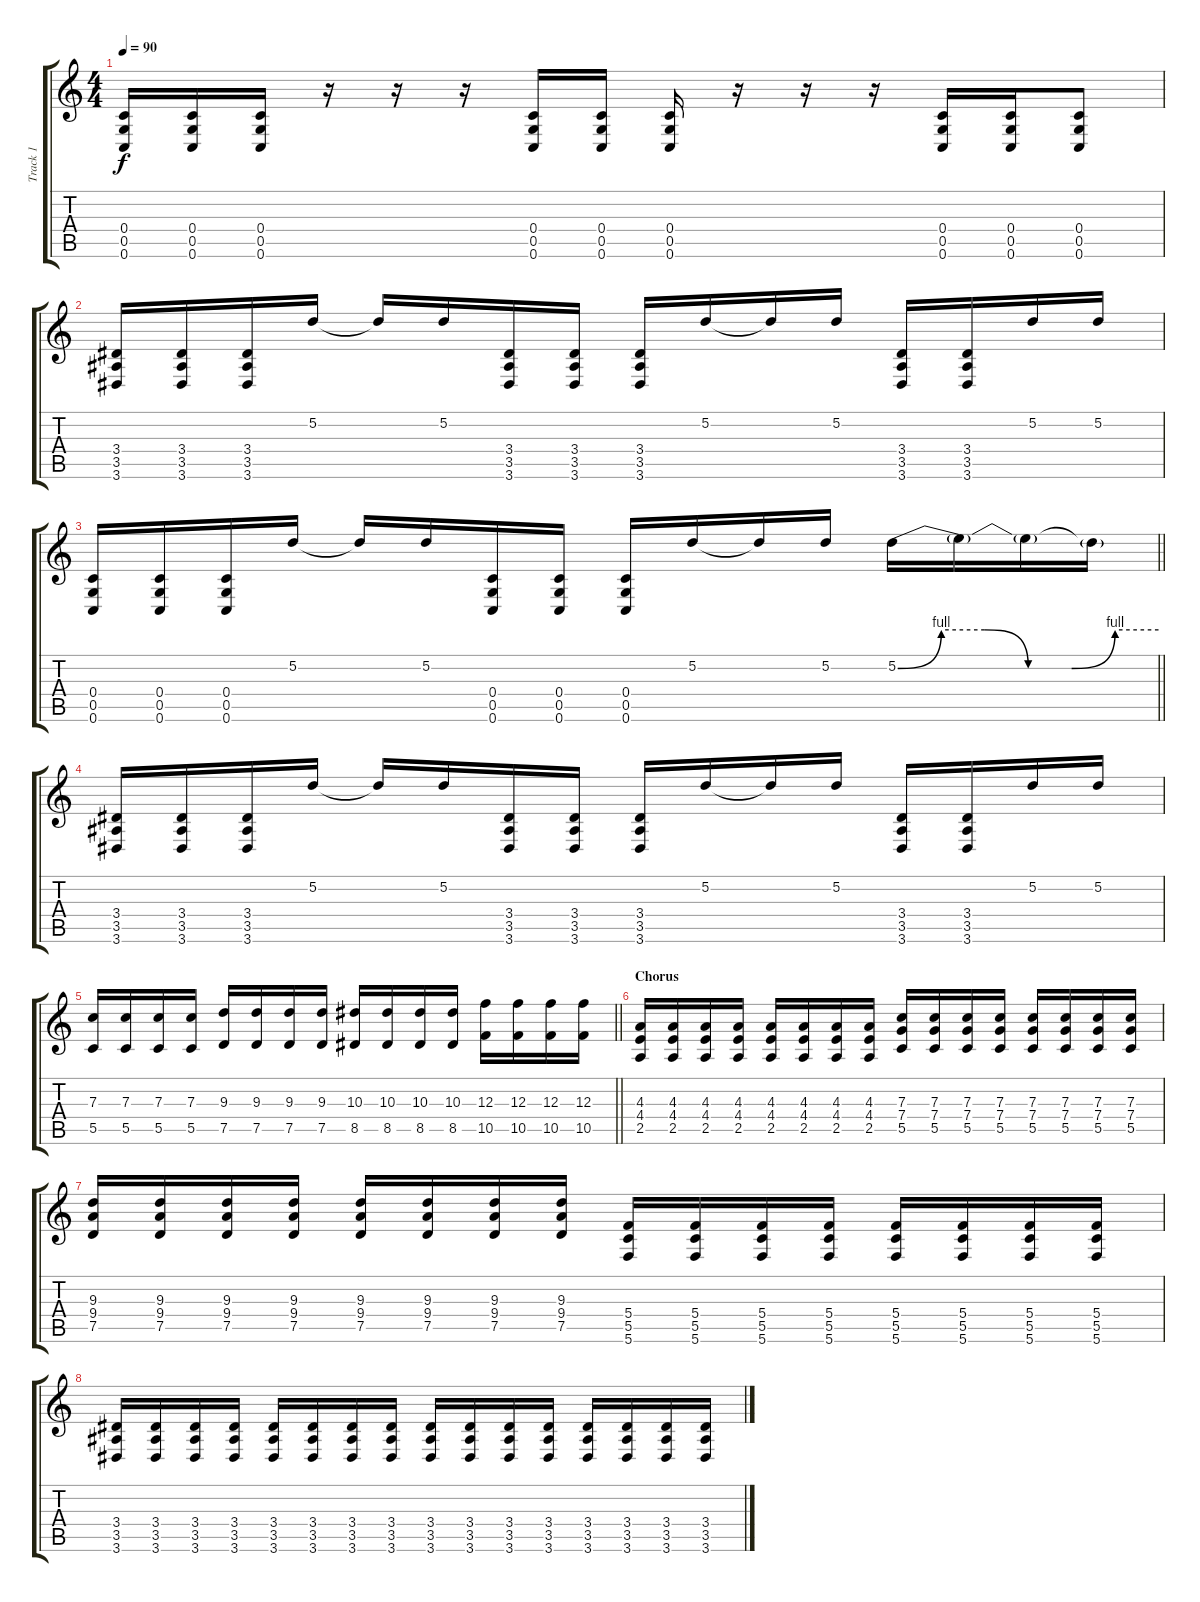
\track ("Track 1" "Track 1") {instrument distortionguitar}
\staff {score tabs}
\tuning (D4 A3 F3 C3 G2 C2) {hide}
\ts (4 4)
\tempo 90
\clef g2
\ks c
(0.4 0.5 0.6).16{dy f} (0.4 0.5 0.6).16 (0.4 0.5 0.6).16 r.16 r.16 r.16 (0.4 0.5 0.6).16 (0.4 0.5 0.6).16 (0.4 0.5 0.6).16 r.16 r.16 r.16 (0.4 0.5 0.6).16 (0.4 0.5 0.6).16 (0.4 0.5 0.6).8 |
(3.4 3.5 3.6).16 (3.4 3.5 3.6).16 (3.4 3.5 3.6).16 5.2.16 5.2{t}.16 5.2.16 (3.4 3.5 3.6).16 (3.4 3.5 3.6).16 (3.4 3.5 3.6).16 5.2.16 5.2{t}.16 5.2.16 (3.4 3.5 3.6).16 (3.4 3.5 3.6).16 5.2.16 5.2.16 |
\barLineRight lightlight
(0.4 0.5 0.6).16 (0.4 0.5 0.6).16 (0.4 0.5 0.6).16 5.2.16 5.2{t}.16 5.2.16 (0.4 0.5 0.6).16 (0.4 0.5 0.6).16 (0.4 0.5 0.6).16 5.2.16 5.2{t}.16 5.2.16 5.2{be (custom 0 0 10 4 20 4 30 0 40 0 50 4 60 4)}.16 5.2{t}.16 5.2{t}.16 5.2{t}.16 |
(3.4 3.5 3.6).16 (3.4 3.5 3.6).16 (3.4 3.5 3.6).16 5.2.16 5.2{t}.16 5.2.16 (3.4 3.5 3.6).16 (3.4 3.5 3.6).16 (3.4 3.5 3.6).16 5.2.16 5.2{t}.16 5.2.16 (3.4 3.5 3.6).16 (3.4 3.5 3.6).16 5.2.16 5.2.16 |
\barLineRight lightlight
(7.3 5.5).16 (7.3 5.5).16 (7.3 5.5).16 (7.3 5.5).16 (9.3 7.5).16 (9.3 7.5).16 (9.3 7.5).16 (9.3 7.5).16 (10.3 8.5).16 (10.3 8.5).16 (10.3 8.5).16 (10.3 8.5).16 (12.3 10.5).16 (12.3 10.5).16 (12.3 10.5).16 (12.3 10.5).16 |
\section ("" "Chorus")
(4.3 4.4 2.5).16 (4.3 4.4 2.5).16 (4.3 4.4 2.5).16 (4.3 4.4 2.5).16 (4.3 4.4 2.5).16 (4.3 4.4 2.5).16 (4.3 4.4 2.5).16 (4.3 4.4 2.5).16 (7.3 7.4 5.5).16 (7.3 7.4 5.5).16 (7.3 7.4 5.5).16 (7.3 7.4 5.5).16 (7.3 7.4 5.5).16 (7.3 7.4 5.5).16 (7.3 7.4 5.5).16 (7.3 7.4 5.5).16 |
(9.3 9.4 7.5).16 (9.3 9.4 7.5).16 (9.3 9.4 7.5).16 (9.3 9.4 7.5).16 (9.3 9.4 7.5).16 (9.3 9.4 7.5).16 (9.3 9.4 7.5).16 (9.3 9.4 7.5).16 (5.4 5.5 5.6).16 (5.4 5.5 5.6).16 (5.4 5.5 5.6).16 (5.4 5.5 5.6).16 (5.4 5.5 5.6).16 (5.4 5.5 5.6).16 (5.4 5.5 5.6).16 (5.4 5.5 5.6).16 |
(3.4 3.5 3.6).16 (3.4 3.5 3.6).16 (3.4 3.5 3.6).16 (3.4 3.5 3.6).16 (3.4 3.5 3.6).16 (3.4 3.5 3.6).16 (3.4 3.5 3.6).16 (3.4 3.5 3.6).16 (3.4 3.5 3.6).16 (3.4 3.5 3.6).16 (3.4 3.5 3.6).16 (3.4 3.5 3.6).16 (3.4 3.5 3.6).16 (3.4 3.5 3.6).16 (3.4 3.5 3.6).16 (3.4 3.5 3.6).16
